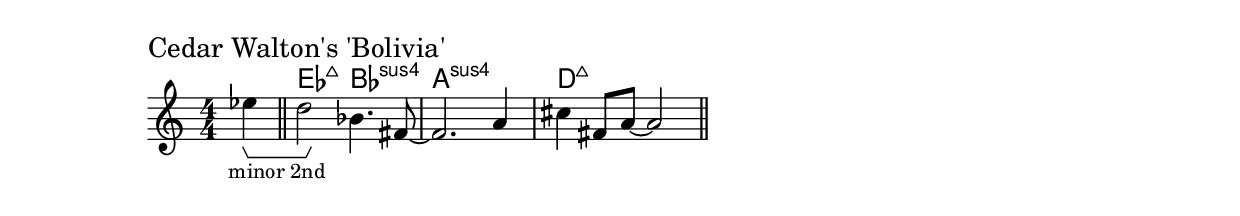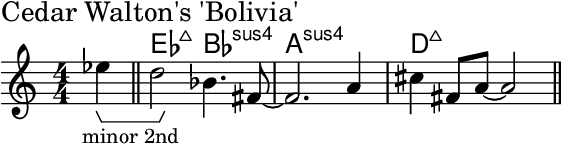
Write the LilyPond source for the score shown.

\version "2.24.4"
\language "english"
#(ly:set-option 'crop #t)
\score {
  \midi {
    \tempo 4=140
  }
  \layout {
    \context {
      \Score
      \omit BarNumber
    }
    \context {
      \Voice
      \consists Horizontal_bracket_engraver
    }
  }
  {
    <<
    \chords{
      \set noChordSymbol = ""
      \set minorChordModifier = \markup { "-" }
      \skip \ppp % spacer to set voice volume
      R4 ef2:maj bf2:sus a1:sus d1:maj
    }
    \new Staff {
      \key c \major
      \numericTimeSignature
      \time 4/4
      \clef treble
      {
        \sectionLabel "Cedar Walton's 'Bolivia'"
        {
          \skip \f % spacer to set voice volume
          \once\override HorizontalBracketText.text = "minor 2nd"
          \partial 4 ef''4 \startGroup \bar "||"
          d''2 \stopGroup bf'4. fs'8~ |
          fs'2. a'4 |
          cs''4 fs'8 a'8~ a'2
          \bar "||"
        }
      }
    }
    >>
  }
}
